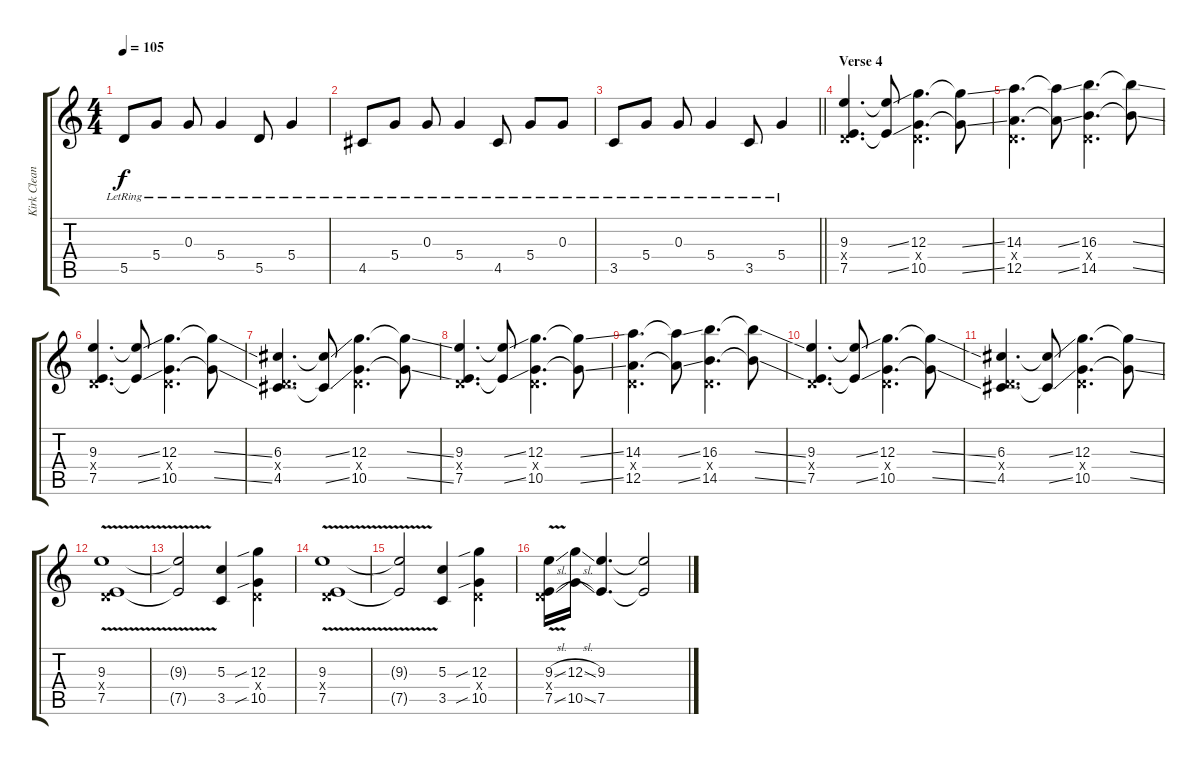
\track ("Kirk Clean" "Kirk Clean") {instrument electricguitarclean}
\staff {score tabs}
\tuning (E4 B3 G3 D3 A2 E2) {hide}
\ts (4 4)
\tempo 105
\clef g2
\ks c
5.5{lr}.8{dy f} 5.4{lr}.8 0.3{lr}.8 5.4{lr}.4 5.5{lr}.8 5.4{lr}.4 |
4.5{lr}.8 5.4{lr}.8 0.3{lr}.8 5.4{lr}.4 4.5{lr}.8 5.4{lr}.8 0.3{lr}.8 |
\barLineRight lightlight
3.5{lr}.8 5.4{lr}.8 0.3{lr}.8 5.4{lr}.4 3.5{lr}.8 5.4{lr}.4 |
\section ("" "Verse 4")
(9.3 0.4{x} 7.5).4{d instrument distortionguitar} (9.3{ss t} 7.5{ss t}).8 (12.3 0.4{x} 10.5).4{d} (12.3{ss t} 10.5{ss t}).8 |
(14.3 0.4{x} 12.5).4{d} (14.3{ss t} 12.5{ss t}).8 (16.3 0.4{x} 14.5).4{d} (16.3{ss t} 14.5{ss t}).8 |
(9.3 0.4{x} 7.5).4{d} (9.3{ss t} 7.5{ss t}).8 (12.3 0.4{x} 10.5).4{d} (12.3{ss t} 10.5{ss t}).8 |
(6.3 0.4{x} 4.5).4{d} (6.3{ss t} 4.5{ss t}).8 (12.3 0.4{x} 10.5).4{d} (12.3{ss t} 10.5{ss t}).8 |
(9.3 0.4{x} 7.5).4{d} (9.3{ss t} 7.5{ss t}).8 (12.3 0.4{x} 10.5).4{d} (12.3{ss t} 10.5{ss t}).8 |
(14.3 0.4{x} 12.5).4{d} (14.3{ss t} 12.5{ss t}).8 (16.3 0.4{x} 14.5).4{d} (16.3{ss t} 14.5{ss t}).8 |
(9.3 0.4{x} 7.5).4{d} (9.3{ss t} 7.5{ss t}).8 (12.3 0.4{x} 10.5).4{d} (12.3{ss t} 10.5{ss t}).8 |
(6.3 0.4{x} 4.5).4{d} (6.3{ss t} 4.5{ss t}).8 (12.3 0.4{x} 10.5).4{d} (12.3{ss t} 10.5{ss t}).8 |
(9.3{v} 0.4{x} 7.5{v}).1 |
(9.3{t} 7.5{t}).2 (5.3 3.5).4 (12.3{sib} 0.4{x} 10.5{sib}).4 |
(9.3{v} 0.4{x} 7.5{v}).1 |
(9.3{t} 7.5{t}).2 (5.3 3.5).4 (12.3{sib} 0.4{x} 10.5{sib}).4 |
(9.3{v sl} 0.4{x} 7.5{v sl}).16 (12.3{sl} 10.5{sl}).16 (9.3 7.5).4{d} (9.3{t} 7.5{t}).2
